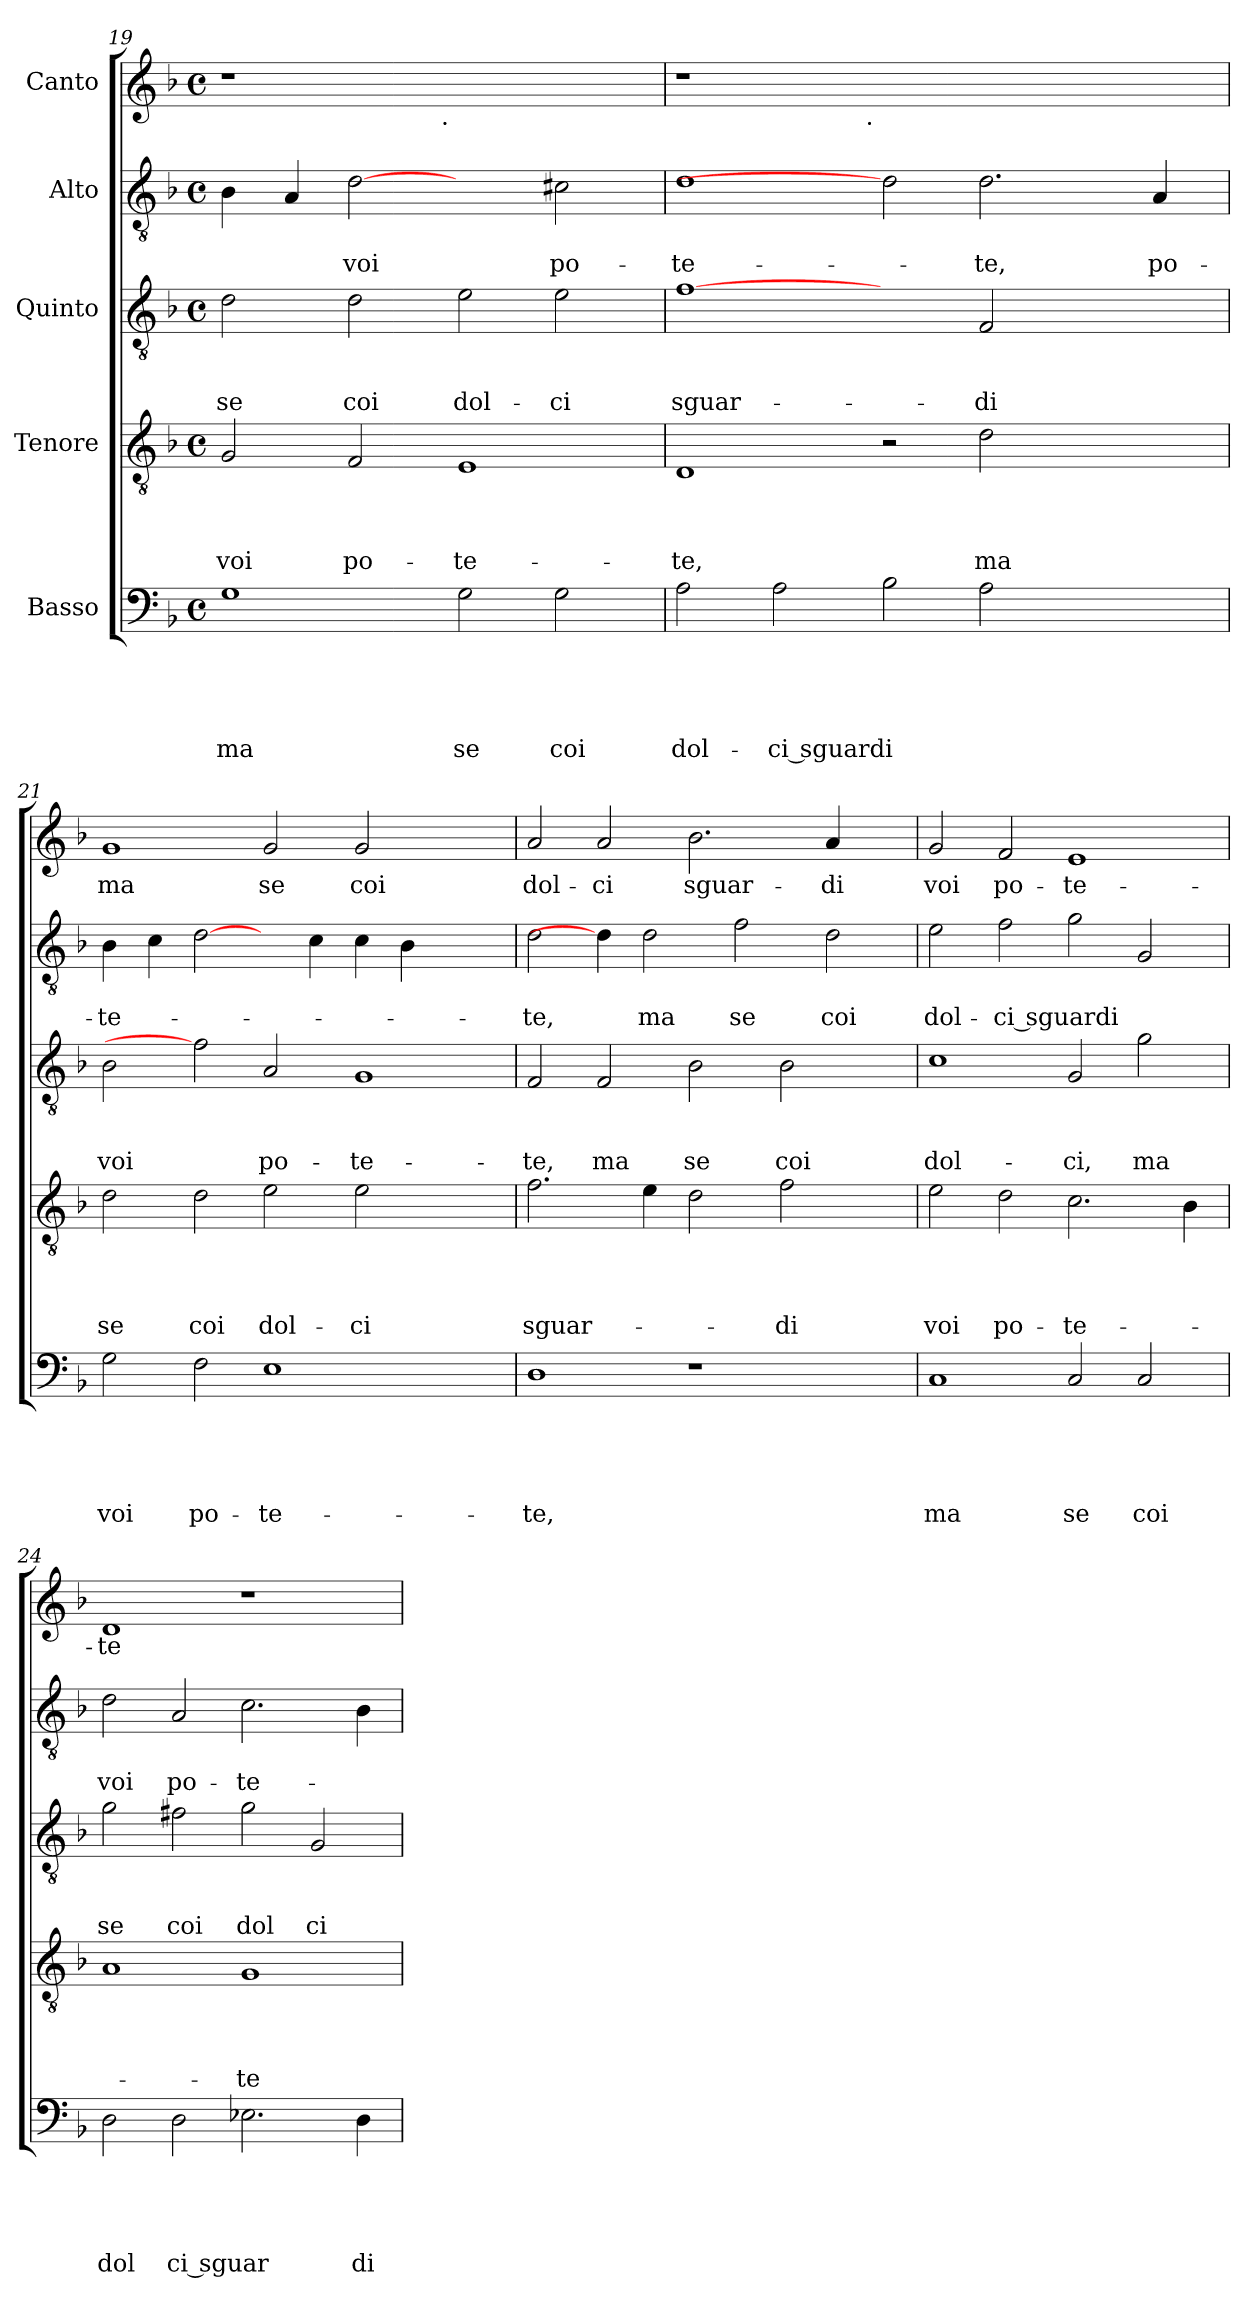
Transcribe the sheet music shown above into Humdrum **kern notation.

**kern	**text	**text	**text	**text	**text	**kern	**text	**text	**text	**text	**kern	**text	**text	**text	**kern	**text	**text	**kern	**text
*part5	*part5	*part5	*part5	*part5	*part5	*part4	*part4	*part4	*part4	*part4	*part3	*part3	*part3	*part3	*part2	*part2	*part2	*part1	*part1
*staff5	*staff5	*staff5	*staff5	*staff5	*staff5	*staff4	*staff4	*staff4	*staff4	*staff4	*staff3	*staff3	*staff3	*staff3	*staff2	*staff2	*staff2	*staff1	*staff1
*I"Basso	*	*	*	*	*	*I"Tenore	*	*	*	*	*I"Quinto	*	*	*	*I"Alto	*	*	*I"Canto	*
*clefF4	*	*	*	*	*	*clefGv2	*	*	*	*	*clefGv2	*	*	*	*clefGv2	*	*	*clefG2	*
*k[b-]	*	*	*	*	*	*k[b-]	*	*	*	*	*k[b-]	*	*	*	*k[b-]	*	*	*k[b-]	*
*F:	*	*	*	*	*	*F:	*	*	*	*	*F:	*	*	*	*F:	*	*	*F:	*
*M4/4	*	*	*	*	*	*M4/4	*	*	*	*	*M4/4	*	*	*	*M4/4	*	*	*M4/4	*
*met(c)	*	*	*	*	*	*met(c)	*	*	*	*	*met(c)	*	*	*	*met(c)	*	*	*met(c)	*
=19	=19	=19	=19	=19	=19	=19	=19	=19	=19	=19	=19	=19	=19	=19	=19	=19	=19	=19	=19
!	!	!	!	!	!LO:LY:b	!	!	!	!	!LO:LY:b	!	!	!	!LO:LY:b	!	!	!	!	!
*	*	*	*	*	*	*	*	*	*	*	*	*	*	*	*	*	*	*^	*
1G	.	.	.	.	ma	2G/	.	.	.	voi	2d\	.	.	se	4B-\	.	.	1r	2ryy	.
.	.	.	.	.	.	.	.	.	.	.	.	.	.	.	4A/	.	.	.	.	.
!	!	!	!	!	!	!	!	!	!	!LO:LY:b	!	!	!	!LO:LY:b	!	!	!LO:LY:b	!	!	!
.	.	.	.	.	.	2F/	.	.	.	po-	2d\	.	.	coi	[2d	.	voi	.	4...ryy	.
!	!	!	!	!	!	!	!	!	!	!	!	!	!	!	!	!	!	!	!LO:TX:b:t=.	!
.	.	.	.	.	.	.	.	.	.	.	.	.	.	.	.	.	.	.	1ryy	.
!	!	!	!	!	!LO:LY:b	!	!	!	!	!LO:LY:b	!	!	!	!LO:LY:b	!	!	!	!	!	!
2G\	.	.	.	.	se	1E	.	.	.	-te-	2e\	.	.	dol-	2ryy	.	.	1ryy	.	.
!	!	!	!	!	!LO:LY:b	!	!	!	!	!	!	!	!	!LO:LY:b	!	!	!LO:LY:b	!	!	!
2G\	.	.	.	.	coi	.	.	.	.	.	2e\	.	.	-ci	2c#X\	.	po-	.	.	.
.	.	.	.	.	.	.	.	.	.	.	.	.	.	.	.	.	.	.	32ryy	.
=20	=20	=20	=20	=20	=20	=20	=20	=20	=20	=20	=20	=20	=20	=20	=20	=20	=20	=20	=20	=20
!	!	!	!	!	!LO:LY:b	!	!	!	!	!LO:LY:b	!	!	!	!LO:LY:b	!	!	!LO:LY:b	!	!	!
2A\	.	.	.	.	dol-	1D	.	.	.	-te,	[1f	.	.	sguar-	1d	.	-te-	1r	2ryy	.
!	!	!	!	!	!LO:LY:b	!	!	!	!	!	!	!	!	!	!	!	!	!	!	!
2A\	.	.	.	.	-ci sguardi	.	.	.	.	.	.	.	.	.	.	.	.	.	4...ryy	.
!	!	!	!	!	!	!	!	!	!	!	!	!	!	!	!	!	!	!	!LO:TX:b:t=.	!
.	.	.	.	.	.	.	.	.	.	.	.	.	.	.	.	.	.	.	1ryy	.
2B-\	.	.	.	.	.	2r	.	.	.	.	2ryy	.	.	.	2d]	.	.	1.ryy	.	.
!	!	!	!	!	!	!	!	!	!	!LO:LY:b	!	!	!	!LO:LY:b	!	!	!LO:LY:b	!	!	!
2A\	.	.	.	.	.	2d\	.	.	.	ma	2F/	.	.	-di	2.d\	.	-te,	.	.	.
.	.	.	.	.	.	.	.	.	.	.	.	.	.	.	.	.	.	.	2ryy	.
2ryy	.	.	.	.	.	2ryy	.	.	.	.	2ryy	.	.	.	.	.	.	.	.	.
!	!	!	!	!	!	!	!	!	!	!	!	!	!	!	!	!	!LO:LY:b	!	!	!
.	.	.	.	.	.	.	.	.	.	.	.	.	.	.	4A/	.	po-	.	.	.
.	.	.	.	.	.	.	.	.	.	.	.	.	.	.	.	.	.	.	32ryy	.
=21	=21	=21	=21	=21	=21	=21	=21	=21	=21	=21	=21	=21	=21	=21	=21	=21	=21	=21	=21	=21
!	!	!	!	!	!LO:LY:b	!	!	!	!	!LO:LY:b	!	!	!	!LO:LY:b	!	!	!LO:LY:b	!	!	!LO:LY:b
*	*	*	*	*	*	*	*	*	*	*	*	*	*	*	*	*	*	*v	*v	*
2G\	.	.	.	.	voi	2d\	.	.	.	se	2B-\	.	.	voi	4B-\	.	-te-	1g	ma
.	.	.	.	.	.	.	.	.	.	.	.	.	.	.	4c\	.	.	.	.
!	!	!	!	!	!LO:LY:b	!	!	!	!	!LO:LY:b	!	!	!	!	!	!	!	!	!
2F\	.	.	.	.	po-	2d\	.	.	.	coi	2f]	.	.	.	[2d\	.	.	.	.
!	!	!	!	!	!LO:LY:b	!	!	!	!	!LO:LY:b	!	!	!	!LO:LY:b	!	!	!	!	!LO:LY:b
1E	.	.	.	.	-te-	2e\	.	.	.	dol-	2A/	.	.	po-	4ryy	.	.	2g/	se
.	.	.	.	.	.	.	.	.	.	.	.	.	.	.	4c\	.	.	.	.
!	!	!	!	!	!	!	!	!	!	!LO:LY:b	!	!	!	!LO:LY:b	!	!	!	!	!LO:LY:b
.	.	.	.	.	.	2e\	.	.	.	-ci	1G	.	.	-te-	4c\	.	.	2g/	coi
.	.	.	.	.	.	.	.	.	.	.	.	.	.	.	4B-\	.	.	.	.
2ryy	.	.	.	.	.	2ryy	.	.	.	.	.	.	.	.	2ryy	.	.	2ryy	.
=22	=22	=22	=22	=22	=22	=22	=22	=22	=22	=22	=22	=22	=22	=22	=22	=22	=22	=22	=22
!	!	!	!	!	!LO:LY:b	!	!	!	!	!LO:LY:b	!	!	!	!LO:LY:b	!	!	!LO:LY:b	!	!LO:LY:b
1D	.	.	.	.	-te,	2.f\	.	.	.	sguar-	2F/	.	.	-te,	2d\	.	-te,	2a/	dol-
!	!	!	!	!	!	!	!	!	!	!	!	!	!	!LO:LY:b	!	!	!	!	!LO:LY:b
.	.	.	.	.	.	.	.	.	.	.	2F/	.	.	ma	4d\]	.	.	2a/	-ci
!	!	!	!	!	!	!	!	!	!	!	!	!	!	!	!	!	!LO:LY:b	!	!
.	.	.	.	.	.	4e\	.	.	.	.	.	.	.	.	2d\	.	ma	.	.
!	!	!	!	!	!	!	!	!	!	!	!	!	!	!LO:LY:b	!	!	!	!	!LO:LY:b
1r	.	.	.	.	.	2d\	.	.	.	.	2B-\	.	.	se	.	.	.	2.b-\	sguar-
!	!	!	!	!	!	!	!	!	!	!	!	!	!	!	!	!	!LO:LY:b	!	!
.	.	.	.	.	.	.	.	.	.	.	.	.	.	.	2f\	.	se	.	.
!	!	!	!	!	!	!	!	!	!	!LO:LY:b	!	!	!	!LO:LY:b	!	!	!	!	!
.	.	.	.	.	.	2f\	.	.	.	-di	2B-\	.	.	coi	.	.	.	.	.
!	!	!	!	!	!	!	!	!	!	!	!	!	!	!	!	!	!LO:LY:b	!	!LO:LY:b
.	.	.	.	.	.	.	.	.	.	.	.	.	.	.	2d\	.	coi	4a/	-di
4ryy	.	.	.	.	.	4ryy	.	.	.	.	4ryy	.	.	.	.	.	.	4ryy	.
=23	=23	=23	=23	=23	=23	=23	=23	=23	=23	=23	=23	=23	=23	=23	=23	=23	=23	=23	=23
!	!	!	!	!	!LO:LY:b	!	!	!	!	!LO:LY:b	!	!	!	!LO:LY:b	!	!	!LO:LY:b	!	!LO:LY:b
1C	.	.	.	.	ma	2e\	.	.	.	voi	1c	.	.	dol-	2e\	.	dol-	2g/	voi
!	!	!	!	!	!	!	!	!	!	!LO:LY:b	!	!	!	!	!	!	!LO:LY:b	!	!LO:LY:b
.	.	.	.	.	.	2d\	.	.	.	po-	.	.	.	.	2f\	.	-ci sguardi	2f/	po-
!	!	!	!	!	!LO:LY:b	!	!	!	!	!LO:LY:b	!	!	!	!LO:LY:b	!	!	!	!	!LO:LY:b
2C/	.	.	.	.	se	2.c\	.	.	.	-te-	2G/	.	.	-ci,	2g\	.	.	1e	-te-
!	!	!	!	!	!LO:LY:b	!	!	!	!	!	!	!	!	!LO:LY:b	!	!	!	!	!
2C/	.	.	.	.	coi	.	.	.	.	.	2g\	.	.	ma	2G/	.	.	.	.
.	.	.	.	.	.	4B-\	.	.	.	.	.	.	.	.	.	.	.	.	.
!!LO:LB:g=z
=24	=24	=24	=24	=24	=24	=24	=24	=24	=24	=24	=24	=24	=24	=24	=24	=24	=24	=24	=24
!	!	!	!	!	!LO:LY:b	!	!	!	!	!	!	!	!	!LO:LY:b	!	!	!LO:LY:b	!	!LO:LY:b
2D\	.	.	.	.	dol	1A	.	.	.	.	2g\	.	.	se	2d\	.	voi	1d	-te
!	!	!	!	!	!LO:LY:b	!	!	!	!	!	!	!	!	!LO:LY:b	!	!	!LO:LY:b	!	!
2D\	.	.	.	.	ci sguar	.	.	.	.	.	2f#X\	.	.	coi	2A/	.	po-	.	.
!	!	!	!	!	!	!	!	!	!	!LO:LY:b	!	!	!	!LO:LY:b	!	!	!LO:LY:b	!	!
2.E-X\	.	.	.	.	.	1G	.	.	.	-te	2g\	.	.	dol	2.c\	.	-te-	1r	.
!	!	!	!	!	!	!	!	!	!	!	!	!	!	!LO:LY:b	!	!	!	!	!
.	.	.	.	.	.	.	.	.	.	.	2G/	.	.	ci	.	.	.	.	.
!	!	!	!	!	!LO:LY:b	!	!	!	!	!	!	!	!	!	!	!	!	!	!
4D\	.	.	.	.	di	.	.	.	.	.	.	.	.	.	4B-\	.	.	.	.
=	=	=	=	=	=	=	=	=	=	=	=	=	=	=	=	=	=	=	=
*-	*-	*-	*-	*-	*-	*-	*-	*-	*-	*-	*-	*-	*-	*-	*-	*-	*-	*-	*-
